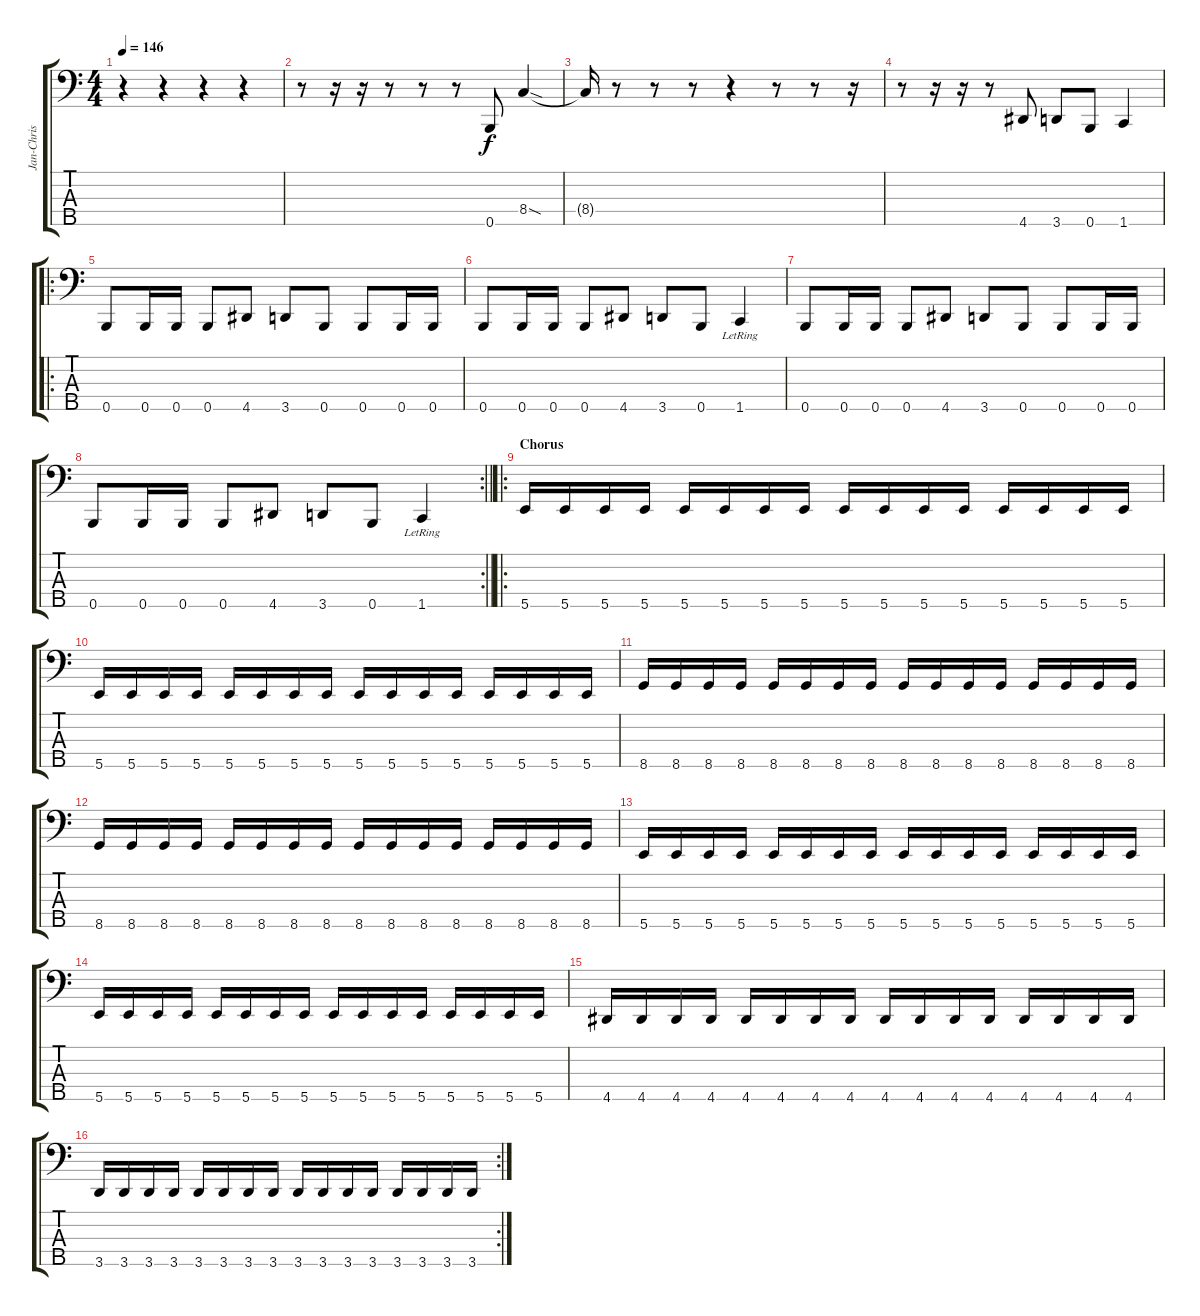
\track ("Jan-Chris de Koeijer" "Jan-Chris ") {instrument electricbasspick}
\staff {score tabs}
\tuning (G2 D2 A1 E1 B0) {hide}
\ts (4 4)
\tempo 146
\clef f4
\ks c
r.4{dy f} r.4 r.4 r.4 |
r.8 r.16 r.16 r.8 r.8 r.8 0.5.8 8.4{sod}.4 |
8.4{t}.16 r.8 r.8 r.8 r.4 r.8 r.8 r.16 |
r.8 r.16 r.16 r.8 4.5.8 3.5.8 0.5.8 1.5.4 |
\ro
0.5.8 0.5.16 0.5.16 0.5.8 4.5.8 3.5.8 0.5.8 0.5.8 0.5.16 0.5.16 |
0.5.8 0.5.16 0.5.16 0.5.8 4.5.8 3.5.8 0.5.8 1.5{lr}.4 |
0.5.8 0.5.16 0.5.16 0.5.8 4.5.8 3.5.8 0.5.8 0.5.8 0.5.16 0.5.16 |
\rc 2
\barLineRight lightlight
0.5.8 0.5.16 0.5.16 0.5.8 4.5.8 3.5.8 0.5.8 1.5{lr}.4 |
\ro
\section ("" "Chorus")
5.5.16 5.5.16 5.5.16 5.5.16 5.5.16 5.5.16 5.5.16 5.5.16 5.5.16 5.5.16 5.5.16 5.5.16 5.5.16 5.5.16 5.5.16 5.5.16 |
5.5.16 5.5.16 5.5.16 5.5.16 5.5.16 5.5.16 5.5.16 5.5.16 5.5.16 5.5.16 5.5.16 5.5.16 5.5.16 5.5.16 5.5.16 5.5.16 |
8.5.16 8.5.16 8.5.16 8.5.16 8.5.16 8.5.16 8.5.16 8.5.16 8.5.16 8.5.16 8.5.16 8.5.16 8.5.16 8.5.16 8.5.16 8.5.16 |
8.5.16 8.5.16 8.5.16 8.5.16 8.5.16 8.5.16 8.5.16 8.5.16 8.5.16 8.5.16 8.5.16 8.5.16 8.5.16 8.5.16 8.5.16 8.5.16 |
5.5.16 5.5.16 5.5.16 5.5.16 5.5.16 5.5.16 5.5.16 5.5.16 5.5.16 5.5.16 5.5.16 5.5.16 5.5.16 5.5.16 5.5.16 5.5.16 |
5.5.16 5.5.16 5.5.16 5.5.16 5.5.16 5.5.16 5.5.16 5.5.16 5.5.16 5.5.16 5.5.16 5.5.16 5.5.16 5.5.16 5.5.16 5.5.16 |
4.5.16 4.5.16 4.5.16 4.5.16 4.5.16 4.5.16 4.5.16 4.5.16 4.5.16 4.5.16 4.5.16 4.5.16 4.5.16 4.5.16 4.5.16 4.5.16 |
\rc 2
3.5.16 3.5.16 3.5.16 3.5.16 3.5.16 3.5.16 3.5.16 3.5.16 3.5.16 3.5.16 3.5.16 3.5.16 3.5.16 3.5.16 3.5.16 3.5.16
